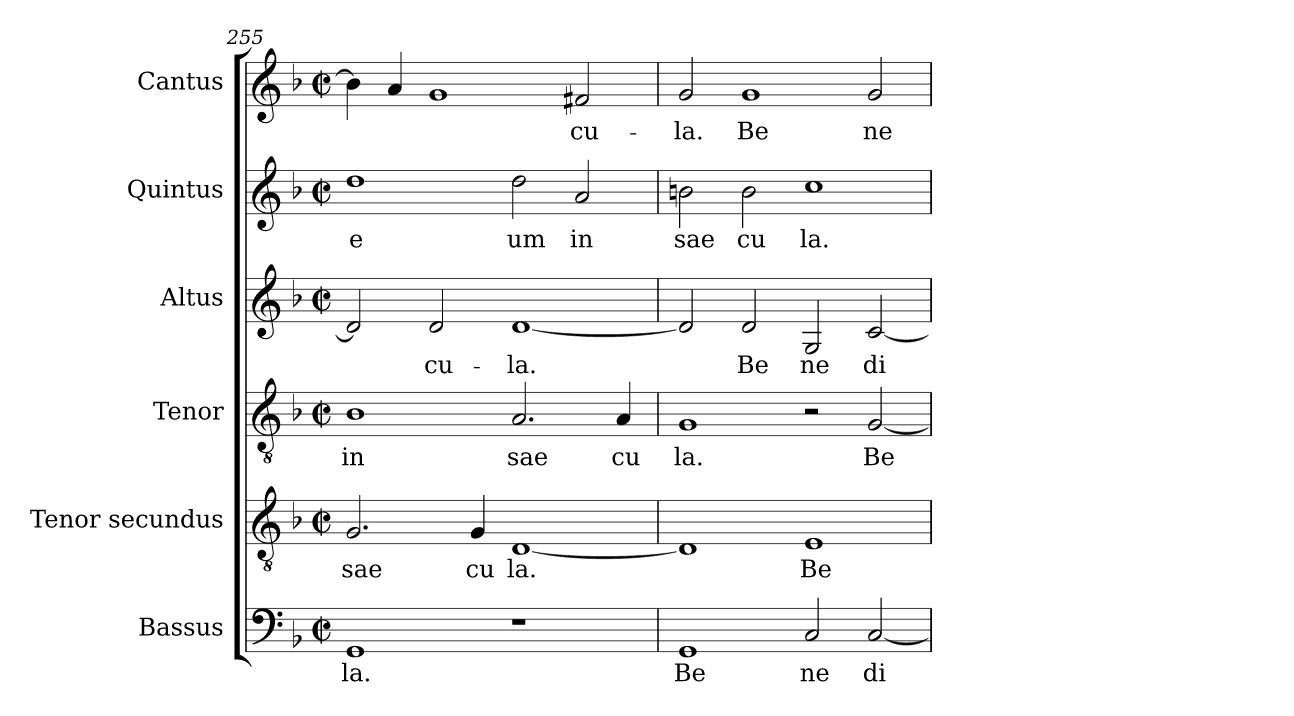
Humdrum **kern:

**kern	**text	**kern	**text	**kern	**text	**kern	**text	**kern	**text	**kern	**text
*part6	*part6	*part5	*part5	*part4	*part4	*part3	*part3	*part2	*part2	*part1	*part1
*staff6	*staff6	*staff5	*staff5	*staff4	*staff4	*staff3	*staff3	*staff2	*staff2	*staff1	*staff1
*I"Bassus	*	*I"Tenor  secundus	*	*I"Tenor	*	*I"Altus	*	*I"Quintus	*	*I"Cantus	*
*I'B	*	*	*	*I'T	*	*I'A	*	*I'Q	*	*I'C	*
*clefF4	*	*clefGv2	*	*clefGv2	*	*clefG2	*	*clefG2	*	*clefG2	*
*k[b-]	*	*k[b-]	*	*k[b-]	*	*k[b-]	*	*k[b-]	*	*k[b-]	*
*F:	*	*F:	*	*F:	*	*F:	*	*F:	*	*F:	*
*M2/2	*	*M2/2	*	*M2/2	*	*M2/2	*	*M2/2	*	*M2/2	*
*met(c|)	*	*met(c|)	*	*met(c|)	*	*met(c|)	*	*met(c|)	*	*met(c|)	*
=255	=255	=255	=255	=255	=255	=255	=255	=255	=255	=255	=255
!	!LO:LY:b:cj	!	!LO:LY:b:cj	!	!LO:LY:b:cj	!	!LO:LY:b:cj	!	!LO:LY:b:cj	!	!LO:LY:b:cj
1GG	la.	2.G/	sae	1B-	in	2d/]	--	1dd	e	4b-\]	--
!	!	!	!	!	!	!	!	!	!	!	!LO:LY:b:cj
.	.	.	.	.	.	.	.	.	.	4a/	--
!	!	!	!	!	!	!	!LO:LY:b:cj	!	!	!	!LO:LY:b:cj
.	.	.	.	.	.	2d/	-cu-	.	.	1g	--
!	!	!	!LO:LY:b:cj	!	!	!	!	!	!	!	!
.	.	4G/	cu	.	.	.	.	.	.	.	.
!	!	!	!LO:LY:b:cj	!	!LO:LY:b:cj	!	!LO:LY:b:cj	!	!LO:LY:b:cj	!	!
1r	.	[>1D	la.	2.A/	sae	[>1d	-la.	2dd\	um	.	.
!	!	!	!	!	!	!	!	!	!LO:LY:b:cj	!	!LO:LY:b:cj
.	.	.	.	.	.	.	.	2a/	in	2f#/	-cu-
!	!	!	!	!	!LO:LY:b:cj	!	!	!	!	!	!
.	.	.	.	4A/	cu	.	.	.	.	.	.
!!LO:PB:g=z
=256	=256	=256	=256	=256	=256	=256	=256	=256	=256	=256	=256
!	!LO:LY:b:cj	!	!LO:LY:b:cj	!	!LO:LY:b:cj	!	!LO:LY:b:cj	!	!LO:LY:b:cj	!	!LO:LY:b:cj
1GG	Be	1D]	.	1G	la.	2d/]	.	2bn\	sae	2g/	-la.
!	!	!	!	!	!	!	!LO:LY:b:cj	!	!LO:LY:b:cj	!	!LO:LY:b:cj
.	.	.	.	.	.	2d/	Be	2b\	cu	1g	Be
!	!LO:LY:b:cj	!	!LO:LY:b:cj	!	!	!	!LO:LY:b:cj	!	!LO:LY:b:cj	!	!
2C/	ne	1E	Be-	2r	.	2G/	ne	1cc	la.	.	.
!	!LO:LY:b:cj	!	!	!	!LO:LY:b:cj	!	!LO:LY:b:cj	!	!	!	!LO:LY:b:cj
[<2C/	di	.	.	[<2G/	Be-	[<2c/	di	.	.	2g/	ne
=	=	=	=	=	=	=	=	=	=	=	=
*-	*-	*-	*-	*-	*-	*-	*-	*-	*-	*-	*-
